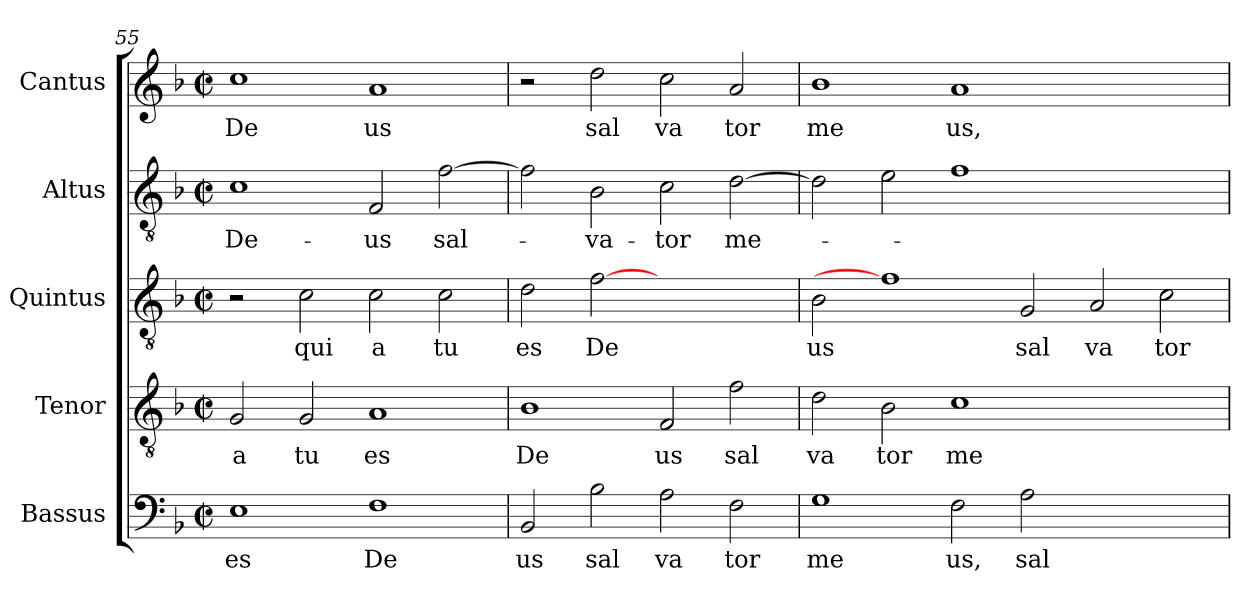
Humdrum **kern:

**kern	**text	**kern	**text	**kern	**text	**kern	**text	**kern	**text
*part5	*part5	*part4	*part4	*part3	*part3	*part2	*part2	*part1	*part1
*staff5	*staff5	*staff4	*staff4	*staff3	*staff3	*staff2	*staff2	*staff1	*staff1
*I"Bassus	*	*I"Tenor	*	*I"Quintus	*	*I"Altus	*	*I"Cantus	*
*clefF4	*	*clefGv2	*	*clefGv2	*	*clefGv2	*	*clefG2	*
*k[b-]	*	*k[b-]	*	*k[b-]	*	*k[b-]	*	*k[b-]	*
*F:	*	*F:	*	*F:	*	*F:	*	*F:	*
*M2/2	*	*M2/2	*	*M2/2	*	*M2/2	*	*M2/2	*
*met(c|)	*	*met(c|)	*	*met(c|)	*	*met(c|)	*	*met(c|)	*
=55	=55	=55	=55	=55	=55	=55	=55	=55	=55
!	!LO:LY:b:cj	!	!LO:LY:b:cj	!	!	!	!LO:LY:b:cj	!	!LO:LY:b:cj
1E	es	2G/	a	2r	.	1c	De-	1cc	De
!	!	!	!LO:LY:b:cj	!	!LO:LY:b:cj	!	!	!	!
.	.	2G/	tu	2c\	qui	.	.	.	.
!	!LO:LY:b:cj	!	!LO:LY:b:cj	!	!LO:LY:b:cj	!	!LO:LY:b:cj	!	!LO:LY:b:cj
1F	De	1A	es	2c\	a	2F/	-us	1a	us
!	!	!	!	!	!LO:LY:b:cj	!	!LO:LY:b	!	!
.	.	.	.	2c\	tu	[>2f\	sal-	.	.
=56	=56	=56	=56	=56	=56	=56	=56	=56	=56
!	!LO:LY:b:cj	!	!LO:LY:b:cj	!	!LO:LY:b:cj	!	!	!	!
2BB-/	us	1B-	De	2d\	es	2f\]	.	2r	.
!	!LO:LY:b:cj	!	!	!	!LO:LY:b:cj	!	!LO:LY:b:cj	!	!LO:LY:b:cj
2B-\	sal	.	.	[2f	De	2B-\	-va-	2dd\	sal
!	!LO:LY:b:cj	!	!LO:LY:b:cj	!	!	!	!LO:LY:b:cj	!	!LO:LY:b:cj
2A\	va	2F/	us	1ryy	.	2c\	-tor	2cc\	va
!	!LO:LY:b:cj	!	!LO:LY:b:cj	!	!	!	!LO:LY:b	!	!LO:LY:b:cj
2F\	tor	2f\	sal	.	.	[>2d\	me-	2a/	tor
=57	=57	=57	=57	=57	=57	=57	=57	=57	=57
!	!LO:LY:b:cj	!	!LO:LY:b:cj	!	!LO:LY:b:cj	!	!	!	!LO:LY:b:cj
1G	me	2d\	va	2B-\	us	2d\]	.	1b-	me
!	!	!	!LO:LY:b:cj	!	!	!	!	!	!
.	.	2B-\	tor	1f]	.	2e\	.	.	.
!	!LO:LY:b:cj	!	!LO:LY:b:cj	!	!	!	!	!	!LO:LY:b:cj
2F\	us,	1c	me	.	.	1f	.	1a	us,
!	!LO:LY:b:cj	!	!	!	!LO:LY:b:cj	!	!	!	!
2A\	sal	.	.	2G/	sal	.	.	.	.
!	!	!	!	!	!LO:LY:b:cj	!	!	!	!
1ryy	.	1ryy	.	2A/	va	1ryy	.	1ryy	.
!	!	!	!	!	!LO:LY:b:cj	!	!	!	!
.	.	.	.	2c\	tor	.	.	.	.
=	=	=	=	=	=	=	=	=	=
*-	*-	*-	*-	*-	*-	*-	*-	*-	*-
